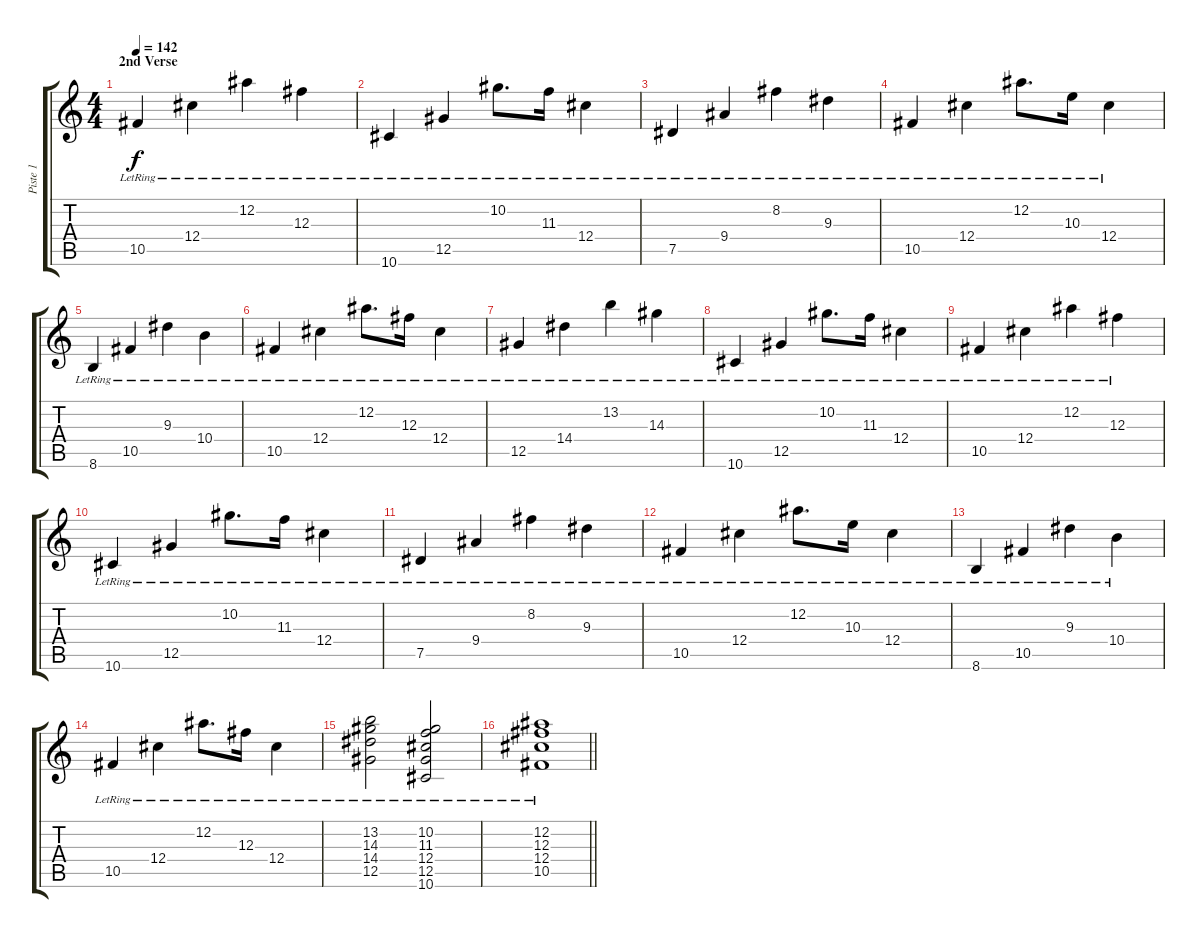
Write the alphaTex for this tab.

\track ("Piste 1" "Piste 1") {instrument electricguitarclean}
\staff {score tabs}
\tuning (Eb4 Bb3 Gb3 Db3 Ab2 Eb2) {hide}
\ts (4 4)
\section ("" "2nd Verse")
\tempo 142
\clef g2
\ks c
10.5{lr}.4{dy f} 12.4{lr}.4 12.2{lr}.4 12.3{lr}.4 |
10.6{lr}.4 12.5{lr}.4 10.2{lr}.8{d} 11.3{lr}.16 12.4{lr}.4 |
7.5{lr}.4 9.4{lr}.4 8.2{lr}.4 9.3{lr}.4 |
10.5{lr}.4 12.4{lr}.4 12.2{lr}.8{d} 10.3{lr}.16 12.4{lr}.4 |
8.6{lr}.4 10.5{lr}.4 9.3{lr}.4 10.4{lr}.4 |
10.5{lr}.4 12.4{lr}.4 12.2{lr}.8{d} 12.3{lr}.16 12.4{lr}.4 |
12.5{lr}.4 14.4{lr}.4 13.2{lr}.4 14.3{lr}.4 |
10.6{lr}.4 12.5{lr}.4 10.2{lr}.8{d} 11.3{lr}.16 12.4{lr}.4 |
10.5{lr}.4 12.4{lr}.4 12.2{lr}.4 12.3{lr}.4 |
10.6{lr}.4 12.5{lr}.4 10.2{lr}.8{d} 11.3{lr}.16 12.4{lr}.4 |
7.5{lr}.4 9.4{lr}.4 8.2{lr}.4 9.3{lr}.4 |
10.5{lr}.4 12.4{lr}.4 12.2{lr}.8{d} 10.3{lr}.16 12.4{lr}.4 |
8.6{lr}.4 10.5{lr}.4 9.3{lr}.4 10.4{lr}.4 |
10.5{lr}.4 12.4{lr}.4 12.2{lr}.8{d} 12.3{lr}.16 12.4{lr}.4 |
(13.2{lr} 14.3{lr} 14.4{lr} 12.5{lr}).2 (10.2{lr} 11.3{lr} 12.4{lr} 12.5{lr} 10.6{lr}).2 |
\barLineRight lightlight
(12.2{lr} 12.3{lr} 12.4{lr} 10.5{lr}).1
